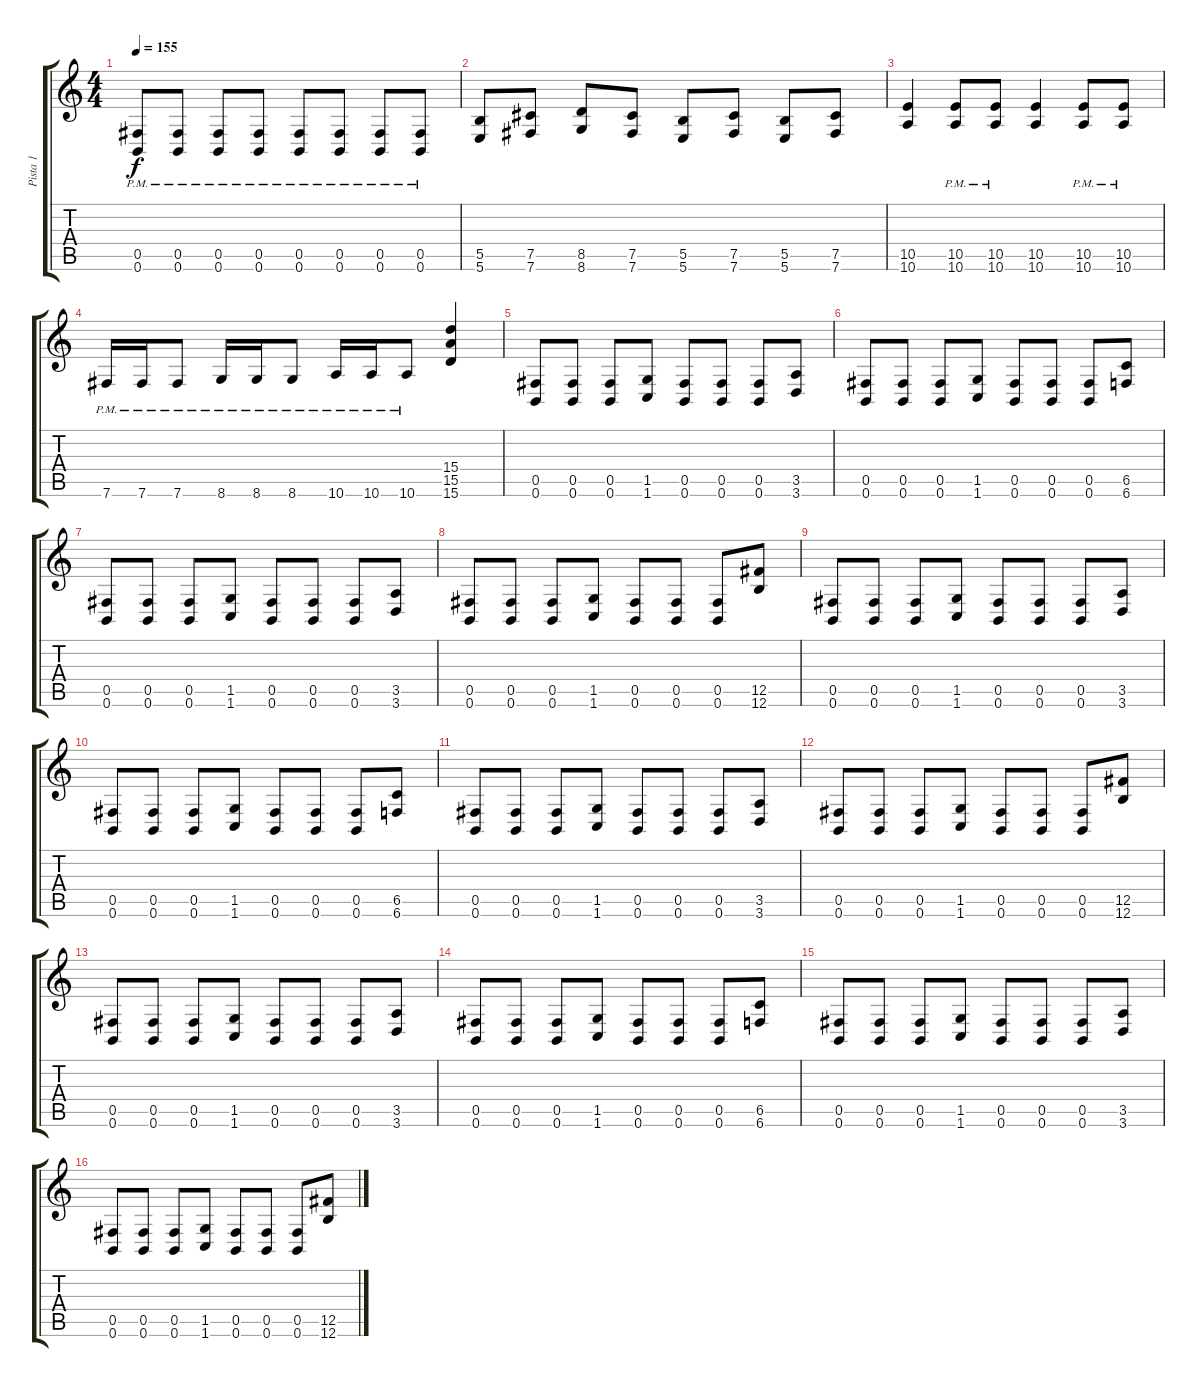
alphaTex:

\track ("Pista 1" "Pista 1") {instrument distortionguitar}
\staff {score tabs}
\tuning (Db4 Ab3 E3 B2 Gb2 B1) {hide}
\ts (4 4)
\tempo 155
\clef g2
\ks c
(0.5{pm} 0.6{pm}).8{dy f} (0.5{pm} 0.6{pm}).8 (0.5{pm} 0.6{pm}).8 (0.5{pm} 0.6{pm}).8 (0.5{pm} 0.6{pm}).8 (0.5{pm} 0.6{pm}).8 (0.5{pm} 0.6{pm}).8 (0.5{pm} 0.6{pm}).8 |
(5.5 5.6).8 (7.5 7.6).8 (8.5 8.6).8 (7.5 7.6).8 (5.5 5.6).8 (7.5 7.6).8 (5.5 5.6).8 (7.5 7.6).8 |
(10.5 10.6).4 (10.5{pm} 10.6{pm}).8 (10.5{pm} 10.6{pm}).8 (10.5 10.6).4 (10.5{pm} 10.6{pm}).8 (10.5{pm} 10.6{pm}).8 |
7.6{pm}.16 7.6{pm}.16 7.6{pm}.8 8.6{pm}.16 8.6{pm}.16 8.6{pm}.8 10.6{pm}.16 10.6{pm}.16 10.6{pm}.8 (15.4 15.5 15.6).4 |
(0.5 0.6).8 (0.5 0.6).8 (0.5 0.6).8 (1.5 1.6).8 (0.5 0.6).8 (0.5 0.6).8 (0.5 0.6).8 (3.5 3.6).8 |
(0.5 0.6).8 (0.5 0.6).8 (0.5 0.6).8 (1.5 1.6).8 (0.5 0.6).8 (0.5 0.6).8 (0.5 0.6).8 (6.5 6.6).8 |
(0.5 0.6).8 (0.5 0.6).8 (0.5 0.6).8 (1.5 1.6).8 (0.5 0.6).8 (0.5 0.6).8 (0.5 0.6).8 (3.5 3.6).8 |
(0.5 0.6).8 (0.5 0.6).8 (0.5 0.6).8 (1.5 1.6).8 (0.5 0.6).8 (0.5 0.6).8 (0.5 0.6).8 (12.5 12.6).8 |
(0.5 0.6).8 (0.5 0.6).8 (0.5 0.6).8 (1.5 1.6).8 (0.5 0.6).8 (0.5 0.6).8 (0.5 0.6).8 (3.5 3.6).8 |
(0.5 0.6).8 (0.5 0.6).8 (0.5 0.6).8 (1.5 1.6).8 (0.5 0.6).8 (0.5 0.6).8 (0.5 0.6).8 (6.5 6.6).8 |
(0.5 0.6).8 (0.5 0.6).8 (0.5 0.6).8 (1.5 1.6).8 (0.5 0.6).8 (0.5 0.6).8 (0.5 0.6).8 (3.5 3.6).8 |
(0.5 0.6).8 (0.5 0.6).8 (0.5 0.6).8 (1.5 1.6).8 (0.5 0.6).8 (0.5 0.6).8 (0.5 0.6).8 (12.5 12.6).8 |
(0.5 0.6).8 (0.5 0.6).8 (0.5 0.6).8 (1.5 1.6).8 (0.5 0.6).8 (0.5 0.6).8 (0.5 0.6).8 (3.5 3.6).8 |
(0.5 0.6).8 (0.5 0.6).8 (0.5 0.6).8 (1.5 1.6).8 (0.5 0.6).8 (0.5 0.6).8 (0.5 0.6).8 (6.5 6.6).8 |
(0.5 0.6).8 (0.5 0.6).8 (0.5 0.6).8 (1.5 1.6).8 (0.5 0.6).8 (0.5 0.6).8 (0.5 0.6).8 (3.5 3.6).8 |
(0.5 0.6).8 (0.5 0.6).8 (0.5 0.6).8 (1.5 1.6).8 (0.5 0.6).8 (0.5 0.6).8 (0.5 0.6).8 (12.5 12.6).8
